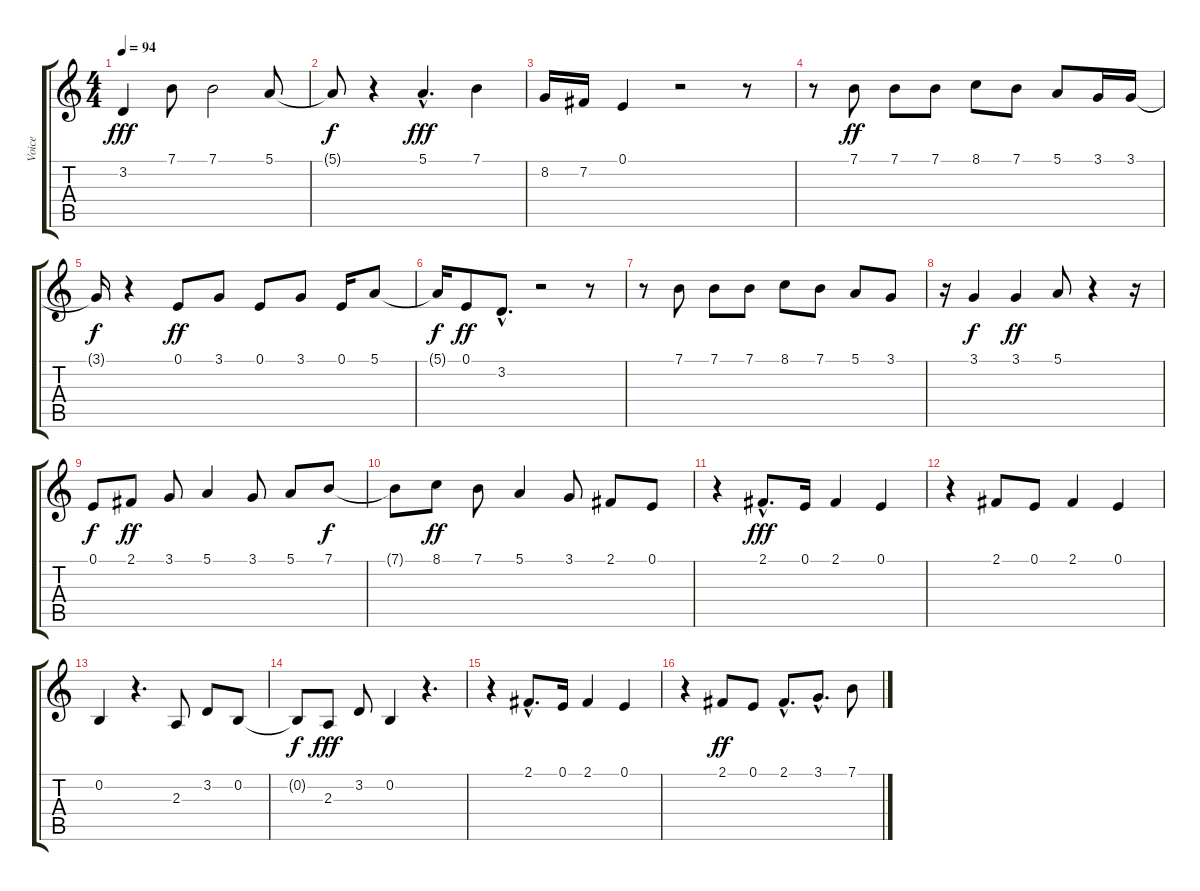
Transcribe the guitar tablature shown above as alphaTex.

\track ("Voice" "Voice") {instrument tenorsax}
\staff {score tabs}
\tuning (E4 B3 G3 D3 A2 E2) {hide}
\ts (4 4)
\tempo 94
\clef g2
\ks c
3.2.4{dy fff} 7.1.8 7.1.2 5.1.8 |
5.1{t}.8{dy f} r.4 5.1{hac}.4{d dy fff} 7.1.4 |
8.2.16 7.2.16 0.1.4 r.2 r.8 |
r.8 7.1.8{dy ff} 7.1.8 7.1.8 8.1.8 7.1.8 5.1.8 3.1.16 3.1.16 |
3.1{t}.16{dy f} r.4 0.1.8{dy ff} 3.1.8 0.1.8 3.1.8 0.1.16 5.1.8 |
5.1{t}.16{dy f} 0.1.8{dy ff} 3.2{hac}.8{d} r.2 r.8 |
r.8 7.1.8 7.1.8 7.1.8 8.1.8 7.1.8 5.1.8 3.1.8 |
r.16 3.1.4{dy f} 3.1.4{dy ff} 5.1.8 r.4 r.16 |
0.1.8{dy f} 2.1.8{dy ff} 3.1.8 5.1.4 3.1.8 5.1.8 7.1.8{dy f} |
7.1{t}.8 8.1.8{dy ff} 7.1.8 5.1.4 3.1.8 2.1.8 0.1.8 |
r.4 2.1{hac}.8{d dy fff} 0.1.16 2.1.4 0.1.4 |
r.4 2.1.8 0.1.8 2.1.4 0.1.4 |
0.2.4 r.4{d} 2.3.8 3.2.8 0.2.8 |
0.2{t}.8{dy f} 2.3.8{dy fff} 3.2.8 0.2.4 r.4{d} |
r.4 2.1{hac}.8{d} 0.1.16 2.1.4 0.1.4 |
r.4 2.1.8{dy ff} 0.1.8 2.1{hac}.8{d} 3.1{hac}.8{d} 7.1.8
